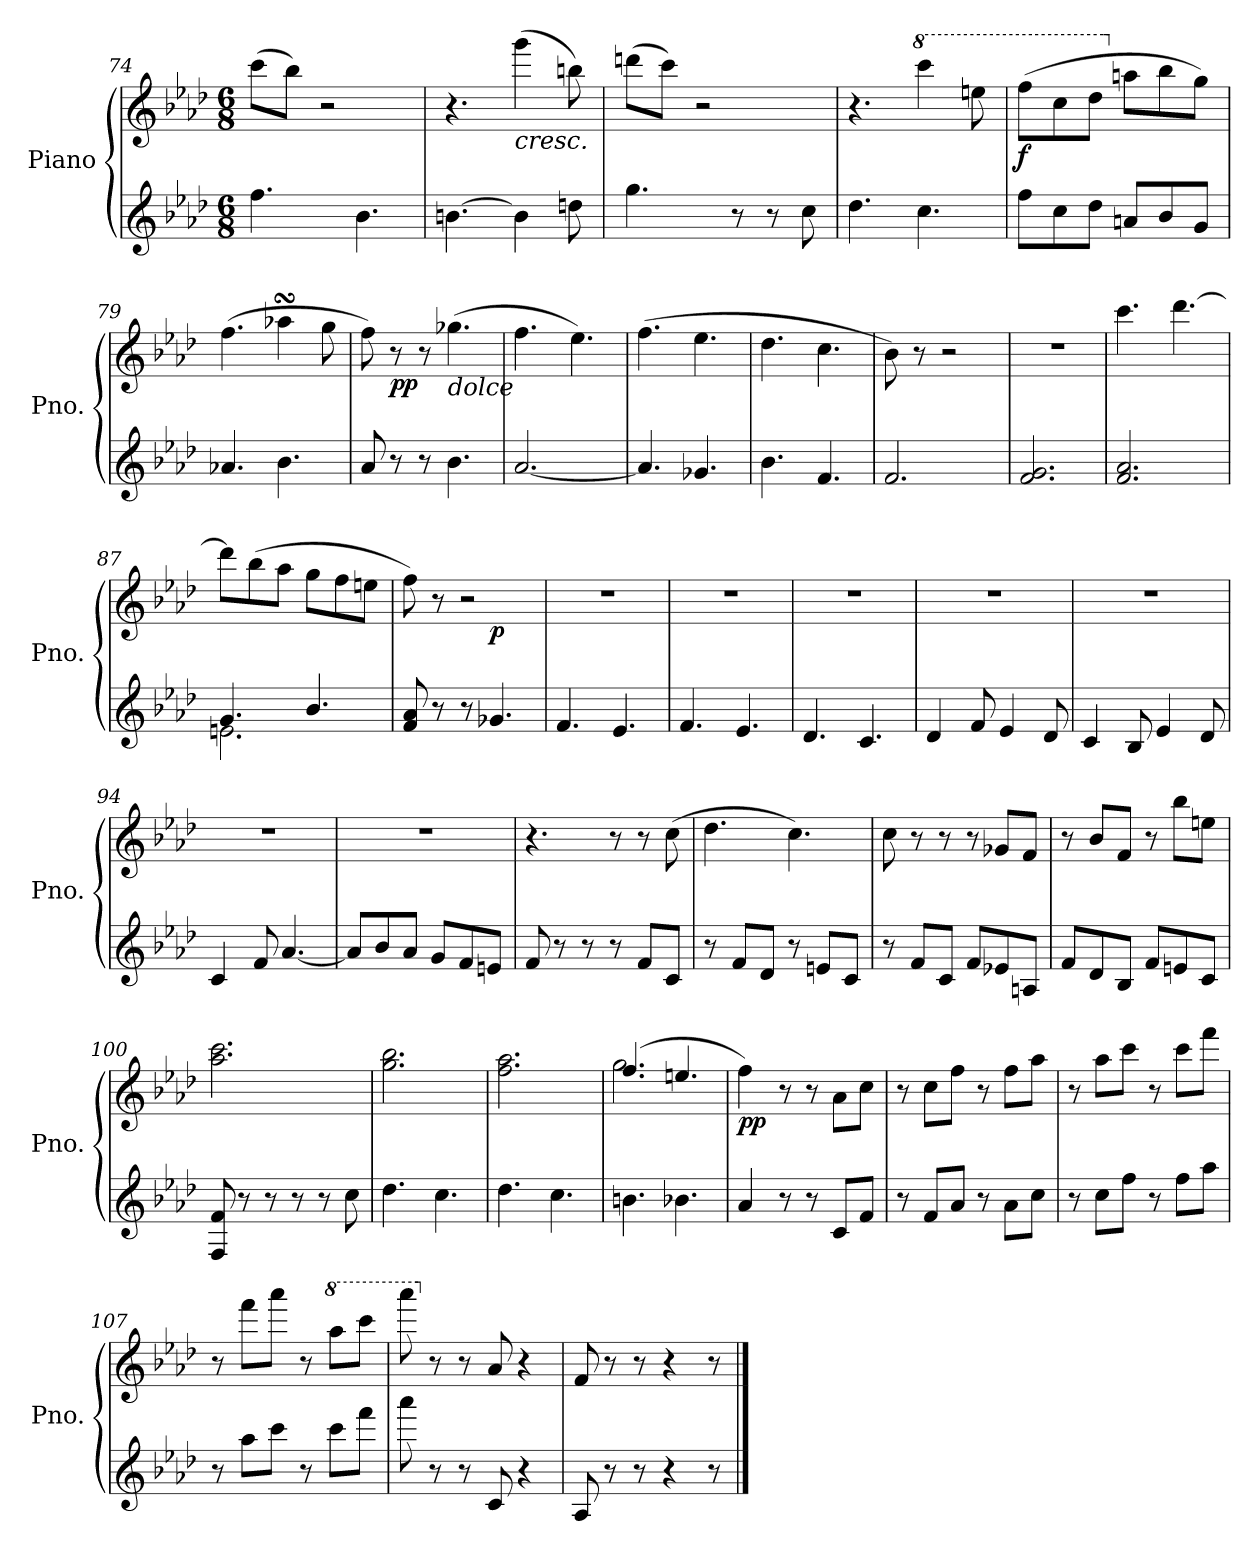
**kern	**kern	**dynam
*part1	*part1	*part1
*staff2	*staff1	*staff1/2
*I"Piano	*	*
*I'Pno.	*	*
*clefG2	*clefG2	*
*k[b-e-a-d-]	*k[b-e-a-d-]	*
*M6/8	*M6/8	*
=74	=74	=74
4.ff\	(>8ccc\L	.
.	8bb-\J)	.
.	2r	.
4.b-\	.	.
!!LO:LB:g=z
=75	=75	=75
[4.bn\	4.r	.
!	!LO:TX:b:i:t=cresc.	!
4b\]	(>4ggg\	.
8ddn\	8bbn\)	.
=76	=76	=76
4.gg\	(>8dddn\L	.
.	8ccc\J)	.
.	2r	.
8r	.	.
8r	.	.
8cc\	.	.
=77	=77	=77
4.dd-\	4.r	.
*	*8va	*
4.cc\	4cccc\	.
.	8eeen\	.
=78	=78	=78
!	!	!LO:DY:b
8ff\L	(>8fff\L	f
8cc\	8ccc\	.
8dd-\J	8ddd-\J	.
*	*X8va	*
8an/L	8aan\L	.
8b-/	8bb-\	.
8g/J	8gg\J)	.
=79	=79	=79
4.a-X/	(>4.ff\	.
4.b-\	4aa-XsSSs\	.
.	8gg\	.
=80	=80	=80
8a-/	8ff\)	.
!	!	!LO:DY:b
8r	8r	pp
8r	8r	.
!	!LO:TX:b:i:t=dolce	!
4.b-\	(>4.gg-X\	.
=81	=81	=81
[2.a-/	4.ff\	.
.	4.ee-\)	.
=82	=82	=82
4.a-/]	(>4.ff\	.
4.g-X/	4.ee-\	.
!!LO:PB:g=z
=83	=83	=83
4.b-\	4.dd-\	.
4.f/	4.cc\	.
=84	=84	=84
2.f/	8b-\)	.
.	8r	.
.	2r	.
=85	=85	=85
2.f/ 2.g/	2.r	.
=86	=86	=86
2.f/ 2.a-/	4.ccc\	.
.	[4.ddd-\	.
=87	=87	=87
*^	*	*
4.g/	2.en\	8ddd-\L]	.
.	.	(>8bb-\	.
.	.	8aa-\J	.
4.b-/	.	8gg\L	.
.	.	8ff\	.
.	.	8een\J	.
*v	*v	*	*
=88	=88	=88
*	*^	*
8f/ 8a-/	8ff\)	4.ryy	.
8r	8r	.	.
8r	2r	.	.
!	!	!	!LO:DY:b
4.g-X/	.	4.ryy	p
*	*v	*v	*
=89	=89	=89
4.f/	2.r	.
4.e-/	.	.
=90	=90	=90
4.f/	2.r	.
4.e-/	.	.
=91	=91	=91
4.d-/	2.r	.
4.c/	.	.
=92	=92	=92
4d-/	2.r	.
8f/	.	.
4e-/	.	.
8d-/	.	.
!!LO:LB:g=z
=93	=93	=93
4c/	2.r	.
8B-/	.	.
4e-/	.	.
8d-/	.	.
=94	=94	=94
4c/	2.r	.
8f/	.	.
[4.a-/	.	.
=95	=95	=95
8a-/L]	2.r	.
8b-/	.	.
8a-/J	.	.
8g/L	.	.
8f/	.	.
8en/J	.	.
=96	=96	=96
8f/	4.r	.
8r	.	.
8r	.	.
8r	8r	.
8f/L	8r	.
8c/J	(>8cc\	.
=97	=97	=97
8r	4.dd-\	.
8f/L	.	.
8d-/J	.	.
8r	4.cc\)	.
8en/L	.	.
8c/J	.	.
=98	=98	=98
8r	8cc\	.
8f/L	8r	.
8c/J	8r	.
8f/L	8r	.
8e-X/	8g-X/L	.
8An/J	8f/J	.
!!LO:LB:g=z
=99	=99	=99
8f/L	8r	.
8d-/	8b-/L	.
8B-/J	8f/J	.
8f/L	8r	.
8en/	8bb-\L	.
8c/J	8een\J	.
=100	=100	=100
8F/ 8f/	2.aa-\ 2.ccc\	.
8r	.	.
8r	.	.
8r	.	.
8r	.	.
8cc\	.	.
=101	=101	=101
4.dd-\	2.gg\ 2.bb-\	.
4.cc\	.	.
=102	=102	=102
4.dd-\	2.ff\ 2.aa-\	.
4.cc\	.	.
=103	=103	=103
*	*^	*
4.bn\	(>4.ff/	2.gg\	.
4.b-X\	4.een/	.	.
*	*v	*v	*
=104	=104	=104
!	!	!LO:DY:b
4a-/	4ff\)	pp
8r	8r	.
8r	8r	.
8c/L	8a-\L	.
8f/J	8cc\J	.
=105	=105	=105
8r	8r	.
8f/L	8cc\L	.
8a-/J	8ff\J	.
8r	8r	.
8a-\L	8ff\L	.
8cc\J	8aa-\J	.
!!LO:LB:g=z
=106	=106	=106
8r	8r	.
8cc\L	8aa-\L	.
8ff\J	8ccc\J	.
8r	8r	.
8ff\L	8ccc\L	.
8aa-\J	8fff\J	.
=107	=107	=107
8r	8r	.
8aa-\L	8fff\L	.
8ccc\J	8aaa-\J	.
8r	8r	.
*	*8va	*
8ccc\L	8aaa-\L	.
8fff\J	8cccc\J	.
=108	=108	=108
8aaa-\	8aaaa-\	.
*	*X8va	*
8r	8r	.
8r	8r	.
8c/	8a-/	.
4r	4r	.
=109	=109	=109
8A-/	8f/	.
8r	8r	.
8r	8r	.
4r	4r	.
8r	8r	.
==	==	==
*-	*-	*-
